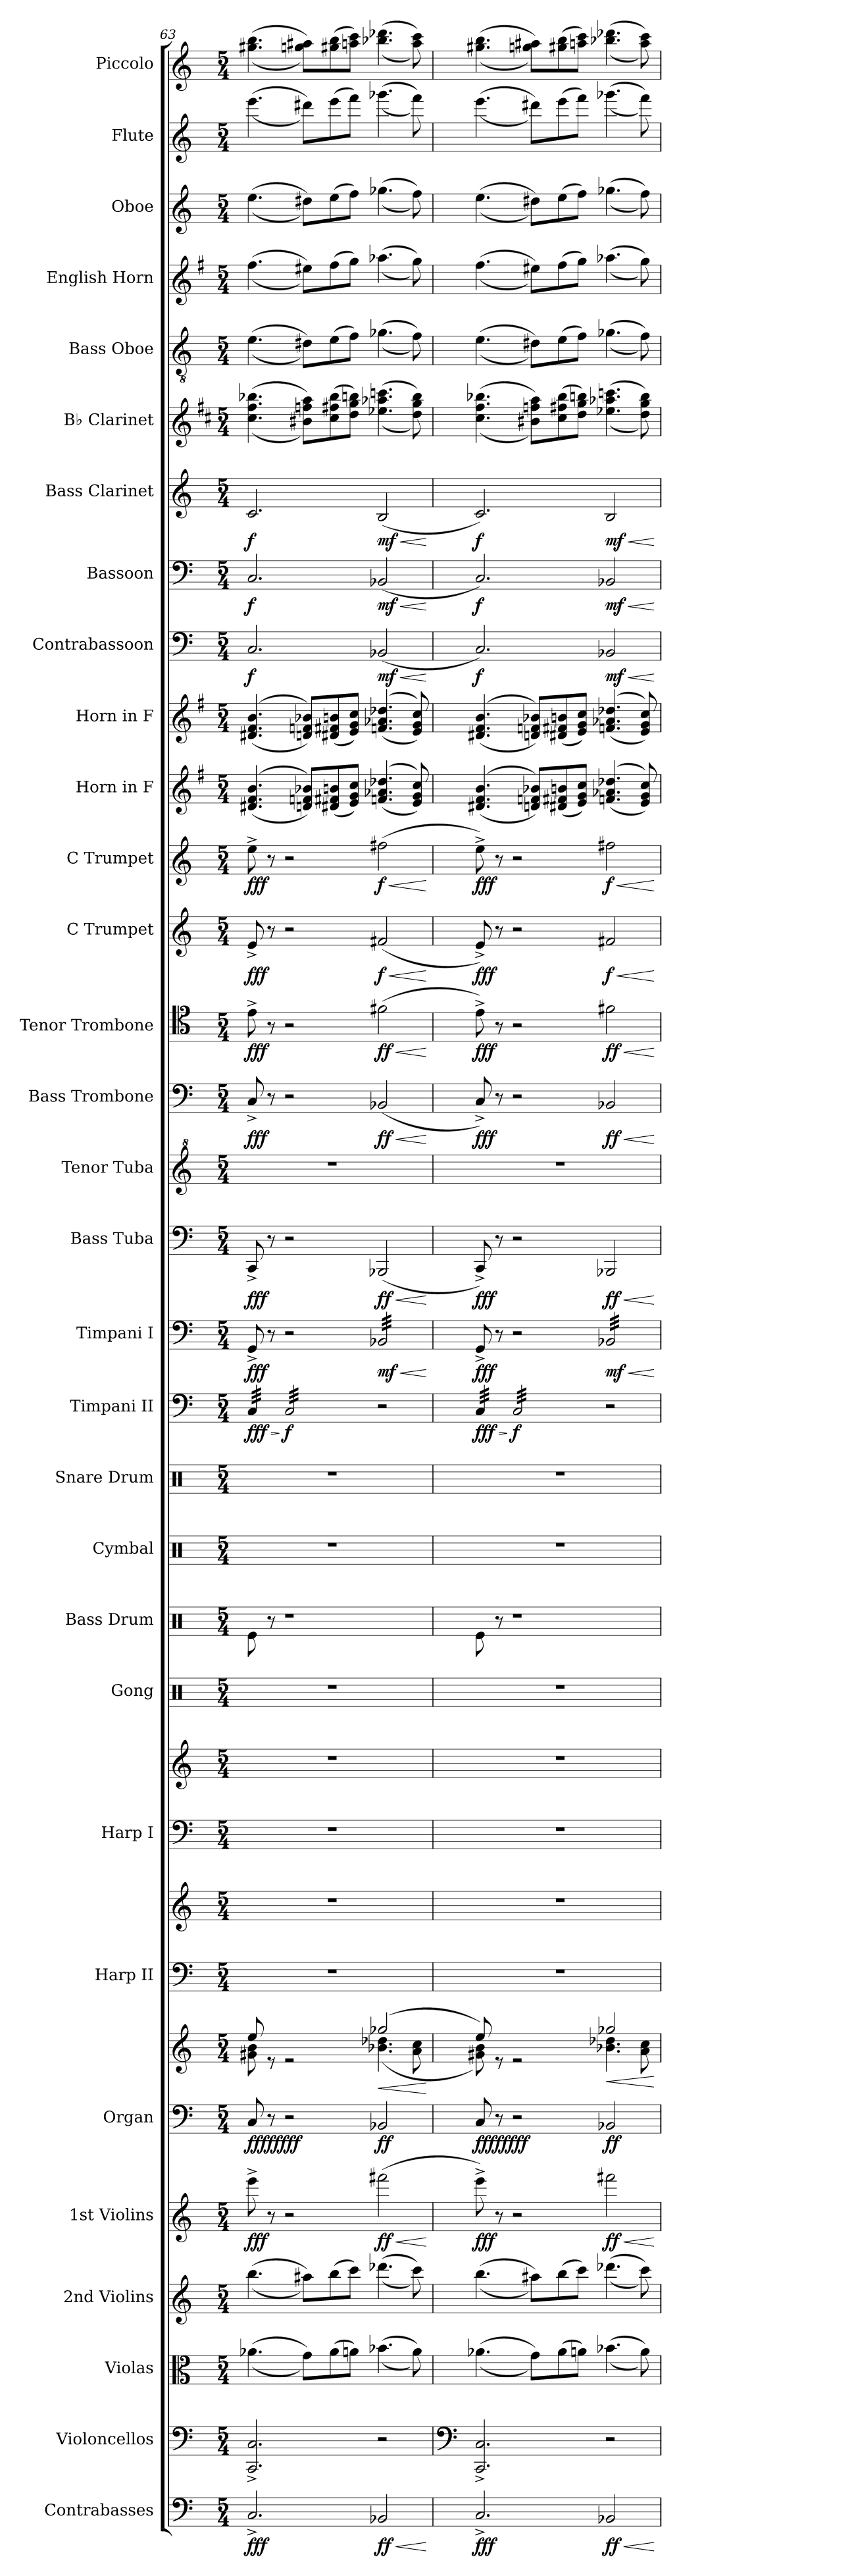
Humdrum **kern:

**kern	**dynam	**kern	**kern	**kern	**kern	**dynam	**kern	**kern	**dynam	**kern	**kern	**kern	**kern	**kern	**kern	**kern	**kern	**kern	**dynam	**kern	**dynam	**kern	**dynam	**kern	**kern	**dynam	**kern	**dynam	**kern	**dynam	**kern	**dynam	**kern	**kern	**kern	**dynam	**kern	**dynam	**kern	**dynam	**kern	**kern	**kern	**kern	**kern	**kern
*part31	*part31	*part30	*part29	*part28	*part27	*part27	*part26	*part26	*part26	*part25	*part25	*part24	*part24	*part23	*part22	*part21	*part20	*part19	*part19	*part18	*part18	*part17	*part17	*part16	*part15	*part15	*part14	*part14	*part13	*part13	*part12	*part12	*part11	*part10	*part9	*part9	*part8	*part8	*part7	*part7	*part6	*part5	*part4	*part3	*part2	*part1
*staff34	*staff34	*staff33	*staff32	*staff31	*staff30	*staff30	*staff29	*staff28	*staff28/29	*staff27	*staff26	*staff25	*staff24	*staff23	*staff22	*staff21	*staff20	*staff19	*staff19	*staff18	*staff18	*staff17	*staff17	*staff16	*staff15	*staff15	*staff14	*staff14	*staff13	*staff13	*staff12	*staff12	*staff11	*staff10	*staff9	*staff9	*staff8	*staff8	*staff7	*staff7	*staff6	*staff5	*staff4	*staff3	*staff2	*staff1
*I"Contrabasses	*	*I"Violoncellos	*I"Violas	*I"2nd Violins	*I"1st Violins	*	*I"Organ	*	*	*I"Harp II	*	*I"Harp I	*	*I"Gong	*I"Bass Drum	*I"Cymbal	*I"Snare Drum	*I"Timpani II	*	*I"Timpani I	*	*I"Bass Tuba	*	*I"Tenor Tuba	*I"Bass Trombone	*	*I"Tenor Trombone	*	*I"C Trumpet	*	*I"C Trumpet	*	*I"Horn in F	*I"Horn in F	*I"Contrabassoon	*	*I"Bassoon	*	*I"Bass Clarinet	*	*I"B♭ Clarinet	*I"Bass Oboe	*I"English Horn	*I"Oboe	*I"Flute	*I"Piccolo
*I'Cbs.	*	*I'Vcs.	*I'Vlas.	*I'Vlns.	*I'Vlns.	*	*I'Org.	*	*	*I'Hrp.	*	*I'Hrp.	*	*	*I'B. Dr.	*I'Cym.	*I'Sn. Dr.	*I'Timp.	*	*I'Timp.	*	*I'Tba.	*	*	*I'B. Tbn.	*	*I'T. Tbn.	*	*I'C Tpt.	*	*I'C Tpt.	*	*	*	*I'Cbsn.	*	*I'Bsn.	*	*I'B. Cl.	*	*I'B♭ Cl.	*	*I'E. Hn.	*I'Ob.	*I'Fl.	*I'Picc.
*clefF4	*	*clefF4	*clefC3	*clefG2	*clefG2	*	*clefF4	*clefG2	*	*clefF4	*clefG2	*clefF4	*clefG2	*clefX	*clefX	*clefX	*clefX	*clefF4	*	*clefF4	*	*clefF4	*	*clefG^2	*clefF4	*	*clefC4	*	*clefG2	*	*clefG2	*	*clefG2	*clefG2	*clefF4	*	*clefF4	*	*clefG2	*	*clefG2	*clefGv2	*clefG2	*clefG2	*clefG2	*clefG2
*ITrd7c12	*	*	*	*	*	*	*	*	*	*	*	*	*	*	*	*	*	*	*	*	*	*	*	*ITrd15c26	*	*	*	*	*	*	*	*	*ITrd4c7	*ITrd4c7	*ITrd7c12	*	*	*	*ITrd8c14	*	*ITrd1c2	*	*ITrd4c7	*	*	*ITrd-7c-12
*k[]	*	*k[]	*k[]	*k[]	*k[]	*	*k[]	*k[]	*	*k[]	*k[]	*k[]	*k[]	*k[]	*k[]	*k[]	*k[]	*k[]	*	*k[]	*	*k[]	*	*k[]	*k[]	*	*k[]	*	*k[]	*	*k[]	*	*k[]	*k[]	*k[]	*	*k[]	*	*k[]	*	*k[]	*k[]	*k[]	*k[]	*k[]	*k[]
*M5/4	*	*M5/4	*M5/4	*M5/4	*M5/4	*	*M5/4	*M5/4	*	*M5/4	*M5/4	*M5/4	*M5/4	*M5/4	*M5/4	*M5/4	*M5/4	*M5/4	*	*M5/4	*	*M5/4	*	*M5/4	*M5/4	*	*M5/4	*	*M5/4	*	*M5/4	*	*M5/4	*M5/4	*M5/4	*	*M5/4	*	*M5/4	*	*M5/4	*M5/4	*M5/4	*M5/4	*M5/4	*M5/4
=63	=63	=63	=63	=63	=63	=63	=63	=63	=63	=63	=63	=63	=63	=63	=63	=63	=63	=63	=63	=63	=63	=63	=63	=63	=63	=63	=63	=63	=63	=63	=63	=63	=63	=63	=63	=63	=63	=63	=63	=63	=63	=63	=63	=63	=63	=63
*	*	*	*	*	*	*	*	*^	*	*	*	*	*	*	*	*	*	*	*	*	*	*	*	*	*	*	*	*	*	*	*	*	*	*	*	*	*	*	*	*	*	*	*	*	*	*
!	!LO:DY:b	!	!	!	!	!LO:DY:b	!	!	!	!LO:DY:b=2	!	!	!	!	!	!	!	!	!	!LO:HP:b	!	!	!	!	!	!	!	!	!	!	!	!	!	!	!	!	!	!	!	!	!	!	!	!	!	!	!
!	!	!	!	!	!	!	!	!	!	!LO:DY:n=1:b	!	!	!	!	!	!	!	!	!	!	!	!	!	!	!	!	!	!	!	!	!	!	!	!	!	!	!	!	!	!	!	!	!	!	!	!	!
!	!	!	!	!	!	!	!	!	!	!LO:DY:n=2:b	!	!	!	!	!	!	!	!	!	!	!	!	!	!	!	!	!	!	!	!	!	!	!	!	!	!	!	!	!	!	!	!	!	!	!	!	!
!	!	!	!	!	!	!	!	!	!	!LO:DY:n=3:b	!	!	!	!	!	!	!	!	!	!LO:DY:n=1:b	!	!LO:DY:b	!	!LO:DY:b	!	!	!LO:DY:b	!	!LO:DY:b	!	!LO:DY:b	!	!LO:DY:b	!	!	!	!LO:DY:b	!	!LO:DY:b	!	!LO:DY:b	!	!	!	!	!	!
*	*	*	*	*	*	*	*	*	*	*	*	*	*	*	*	*	*	*	*tremolo	*	*	*	*	*	*	*	*	*	*	*	*	*	*	*	*	*	*	*	*	*	*	*	*	*	*	*	*
2.CC^/	fff	2.CC/^ 2.C/^	((4.a-X\	((4.bb\	8eee^\	fff	8C/	8ee/	8g#X\ 8b\	ff ff ff ff	4%5r	4%5r	4%5r	4%5r	4%5r	8Re\	4%5r	4%5r	32C/LLL	> fff	8GG^/	fff	8CC^/	fff	4%5r	8C^/	fff	8e^\	fff	8e^/	fff	8ee^\	fff	((4.G#X/ 4.B/ 4.e/	((4.G#X/ 4.B/ 4.e/	2.CC/	f	2.C/	f	2.C/	f	((4.b\ 4.ee\ 4.aa-X\	((4.e\	((4.b\	((4.ee\	((4.eee\	((4.ggg#X\ 4.bbb\
.	.	.	.	.	.	.	.	.	.	.	.	.	.	.	.	.	.	.	32C/	.	.	.	.	.	.	.	.	.	.	.	.	.	.	.	.	.	.	.	.	.	.	.	.	.	.	.	.
.	.	.	.	.	.	.	.	.	.	.	.	.	.	.	.	.	.	.	32C/	.	.	.	.	.	.	.	.	.	.	.	.	.	.	.	.	.	.	.	.	.	.	.	.	.	.	.	.
.	.	.	.	.	.	.	.	.	.	.	.	.	.	.	.	.	.	.	32C/	.	.	.	.	.	.	.	.	.	.	.	.	.	.	.	.	.	.	.	.	.	.	.	.	.	.	.	.
.	.	.	.	.	8r	.	8r	8re	8ryy	.	.	.	.	.	.	8r	.	.	32C/	.	8r	.	8r	.	.	8r	.	8r	.	8r	.	8r	.	.	.	.	.	.	.	.	.	.	.	.	.	.	.
.	.	.	.	.	.	.	.	.	.	.	.	.	.	.	.	.	.	.	32C/	.	.	.	.	.	.	.	.	.	.	.	.	.	.	.	.	.	.	.	.	.	.	.	.	.	.	.	.
.	.	.	.	.	.	.	.	.	.	.	.	.	.	.	.	.	.	.	32C/	.	.	.	.	.	.	.	.	.	.	.	.	.	.	.	.	.	.	.	.	.	.	.	.	.	.	.	.
.	.	.	.	.	.	.	.	.	.	.	.	.	.	.	.	.	.	.	32C/JJJ	.	.	.	.	.	.	.	.	.	.	.	.	.	.	.	.	.	.	.	.	.	.	.	.	.	.	.	.
!	!	!	!	!	!	!	!	!	!	!	!	!	!	!	!	!	!	!	!	!LO:DY:n=2:b	!	!	!	!	!	!	!	!	!	!	!	!	!	!	!	!	!	!	!	!	!	!	!	!	!	!	!
*	*	*	*	*	*	*	*	*v	*v	*	*	*	*	*	*	*	*	*	*	*	*	*	*	*	*	*	*	*	*	*	*	*	*	*	*	*	*	*	*	*	*	*	*	*	*	*	*
.	.	.	.	.	2r	.	2r	2re	.	.	.	.	.	.	1r	.	.	32C/LLL	] f	2r	.	2r	.	.	2r	.	2r	.	2r	.	2r	.	.	.	.	.	.	.	.	.	.	.	.	.	.	.
.	.	.	.	.	.	.	.	.	.	.	.	.	.	.	.	.	.	32C/	.	.	.	.	.	.	.	.	.	.	.	.	.	.	.	.	.	.	.	.	.	.	.	.	.	.	.	.
.	.	.	.	.	.	.	.	.	.	.	.	.	.	.	.	.	.	32C/	.	.	.	.	.	.	.	.	.	.	.	.	.	.	.	.	.	.	.	.	.	.	.	.	.	.	.	.
.	.	.	.	.	.	.	.	.	.	.	.	.	.	.	.	.	.	32C/	.	.	.	.	.	.	.	.	.	.	.	.	.	.	.	.	.	.	.	.	.	.	.	.	.	.	.	.
.	.	.	8g\L))	8aa#X\L))	.	.	.	.	.	.	.	.	.	.	.	.	.	32C/	.	.	.	.	.	.	.	.	.	.	.	.	.	.	8Gn/ 8B-X/ 8e-X/L))	8Gn/ 8B-X/ 8e-X/L))	.	.	.	.	.	.	8a#X\ 8ee-X\ 8gg\L))	8d#X\L))	8a#X\L))	8dd#X\L))	8ddd#X\L))	8gggn\ 8aaa#X\L))
.	.	.	.	.	.	.	.	.	.	.	.	.	.	.	.	.	.	32C/	.	.	.	.	.	.	.	.	.	.	.	.	.	.	.	.	.	.	.	.	.	.	.	.	.	.	.	.
.	.	.	.	.	.	.	.	.	.	.	.	.	.	.	.	.	.	32C/	.	.	.	.	.	.	.	.	.	.	.	.	.	.	.	.	.	.	.	.	.	.	.	.	.	.	.	.
.	.	.	.	.	.	.	.	.	.	.	.	.	.	.	.	.	.	32C/	.	.	.	.	.	.	.	.	.	.	.	.	.	.	.	.	.	.	.	.	.	.	.	.	.	.	.	.
.	.	.	(8a-\	(8bb\	.	.	.	.	.	.	.	.	.	.	.	.	.	32C/	.	.	.	.	.	.	.	.	.	.	.	.	.	.	(8G#X/ 8Bn/ 8en/	(8G#X/ 8Bn/ 8en/	.	.	.	.	.	.	(8b\ 8een\ 8aa-\	(8e\	(8b\	(8ee\	(8eee\	(8ggg#X\ 8bbb\
.	.	.	.	.	.	.	.	.	.	.	.	.	.	.	.	.	.	32C/	.	.	.	.	.	.	.	.	.	.	.	.	.	.	.	.	.	.	.	.	.	.	.	.	.	.	.	.
.	.	.	.	.	.	.	.	.	.	.	.	.	.	.	.	.	.	32C/	.	.	.	.	.	.	.	.	.	.	.	.	.	.	.	.	.	.	.	.	.	.	.	.	.	.	.	.
.	.	.	.	.	.	.	.	.	.	.	.	.	.	.	.	.	.	32C/	.	.	.	.	.	.	.	.	.	.	.	.	.	.	.	.	.	.	.	.	.	.	.	.	.	.	.	.
.	.	.	8an\J)	8ccc\J)	.	.	.	.	.	.	.	.	.	.	.	.	.	32C/	.	.	.	.	.	.	.	.	.	.	.	.	.	.	8A/ 8c/ 8f/J)	8A/ 8c/ 8f/J)	.	.	.	.	.	.	8cc\ 8ff\ 8aan\J)	8f\J)	8cc\J)	8ff\J)	8fff\J)	8aaan\ 8cccc\J)
.	.	.	.	.	.	.	.	.	.	.	.	.	.	.	.	.	.	32C/	.	.	.	.	.	.	.	.	.	.	.	.	.	.	.	.	.	.	.	.	.	.	.	.	.	.	.	.
.	.	.	.	.	.	.	.	.	.	.	.	.	.	.	.	.	.	32C/	.	.	.	.	.	.	.	.	.	.	.	.	.	.	.	.	.	.	.	.	.	.	.	.	.	.	.	.
.	.	.	.	.	.	.	.	.	.	.	.	.	.	.	.	.	.	32C/JJJ	.	.	.	.	.	.	.	.	.	.	.	.	.	.	.	.	.	.	.	.	.	.	.	.	.	.	.	.
!	!LO:HP:b	!	!	!	!	!LO:HP:b	!	!	!LO:HP:b	!	!	!	!	!	!	!	!	!	!	!	!LO:HP:b	!	!LO:HP:b	!	!	!LO:HP:b	!	!LO:HP:b	!	!LO:HP:b	!	!LO:HP:b	!	!	!	!LO:HP:b	!	!LO:HP:b	!	!LO:HP:b	!	!	!	!	!	!
*	*	*	*	*	*	*	*	*^	*	*	*	*	*	*	*	*	*	*	*	*	*	*	*	*	*	*	*	*	*	*	*	*	*	*	*	*	*	*	*	*	*	*	*	*	*	*
!	!LO:DY:n=1:b	!	!	!	!	!LO:DY:n=1:b	!	!	!	!LO:DY:n=4:b=2	!	!	!	!	!	!	!	!	!	!	!	!	!	!	!	!	!	!	!	!	!	!	!	!	!	!	!	!	!	!	!	!	!	!	!	!	!
!	!	!	!	!	!	!	!	!	!	!LO:DY:n=5:b	!	!	!	!	!	!	!	!	!	!	!	!LO:DY:n=1:b	!	!LO:DY:n=1:b	!	!	!LO:DY:n=1:b	!	!LO:DY:n=1:b	!	!LO:DY:n=1:b	!	!LO:DY:n=1:b	!	!	!	!LO:DY:n=1:b	!	!LO:DY:n=1:b	!	!LO:DY:n=1:b	!	!	!	!	!	!
*	*	*	*	*	*	*	*	*	*	*	*	*	*	*	*	*	*	*	*	*	*tremolo	*	*	*	*	*	*	*	*	*	*	*	*	*	*	*	*	*	*	*	*	*	*	*	*	*	*
2BBB-X/	< ff	2r	((4.b-X\	((4.ddd-X\	(2fff#X\	< ff	2BB-X/	(2gg-X/	(4.b-X\ 4.dd-X\	< f f	.	.	.	.	.	.	.	.	2r	.	32BB-X/LLL	< mf	(2BBB-X/	< ff	.	(2BB-X/	< ff	(2f#X\	< ff	(2f#X/	< f	(2ff#X\	< f	((4.B-X/ 4.d-X/ 4.g-X/	((4.B-X/ 4.d-X/ 4.g-X/	(2BBB-X/	< mf	(2BB-X/	< mf	(2BB/	< mf	((4.dd-X\ 4.gg-X\ 4.bb-X\	((4.g-X\	((4.dd-X\	((4.gg-X\	((4.ggg-X\	((4.bbb-X\ 4.dddd-X\
.	.	.	.	.	.	.	.	.	.	.	.	.	.	.	.	.	.	.	.	.	32BB-X/	.	.	.	.	.	.	.	.	.	.	.	.	.	.	.	.	.	.	.	.	.	.	.	.	.	.
.	.	.	.	.	.	.	.	.	.	.	.	.	.	.	.	.	.	.	.	.	32BB-X/	.	.	.	.	.	.	.	.	.	.	.	.	.	.	.	.	.	.	.	.	.	.	.	.	.	.
.	.	.	.	.	.	.	.	.	.	.	.	.	.	.	.	.	.	.	.	.	32BB-X/	.	.	.	.	.	.	.	.	.	.	.	.	.	.	.	.	.	.	.	.	.	.	.	.	.	.
.	.	.	.	.	.	.	.	.	.	.	.	.	.	.	.	.	.	.	.	.	32BB-/	.	.	.	.	.	.	.	.	.	.	.	.	.	.	.	.	.	.	.	.	.	.	.	.	.	.
.	.	.	.	.	.	.	.	.	.	.	.	.	.	.	.	.	.	.	.	.	32BB-/	.	.	.	.	.	.	.	.	.	.	.	.	.	.	.	.	.	.	.	.	.	.	.	.	.	.
.	.	.	.	.	.	.	.	.	.	.	.	.	.	.	.	.	.	.	.	.	32BB-/	.	.	.	.	.	.	.	.	.	.	.	.	.	.	.	.	.	.	.	.	.	.	.	.	.	.
.	.	.	.	.	.	.	.	.	.	.	.	.	.	.	.	.	.	.	.	.	32BB-/	.	.	.	.	.	.	.	.	.	.	.	.	.	.	.	.	.	.	.	.	.	.	.	.	.	.
.	.	.	.	.	.	.	.	.	.	.	.	.	.	.	.	.	.	.	.	.	32BB-/	.	.	.	.	.	.	.	.	.	.	.	.	.	.	.	.	.	.	.	.	.	.	.	.	.	.
.	.	.	.	.	.	.	.	.	.	.	.	.	.	.	.	.	.	.	.	.	32BB-/	.	.	.	.	.	.	.	.	.	.	.	.	.	.	.	.	.	.	.	.	.	.	.	.	.	.
.	.	.	.	.	.	.	.	.	.	.	.	.	.	.	.	.	.	.	.	.	32BB-/	.	.	.	.	.	.	.	.	.	.	.	.	.	.	.	.	.	.	.	.	.	.	.	.	.	.
.	.	.	.	.	.	.	.	.	.	.	.	.	.	.	.	.	.	.	.	.	32BB-/	.	.	.	.	.	.	.	.	.	.	.	.	.	.	.	.	.	.	.	.	.	.	.	.	.	.
.	.	.	8a\))	8ccc\))	.	.	.	.	8a\ 8cc\	.	.	.	.	.	.	.	.	.	.	.	32BB-/	.	.	.	.	.	.	.	.	.	.	.	.	8A/ 8c/ 8f/))	8A/ 8c/ 8f/))	.	.	.	.	.	.	8cc\ 8ff\ 8aa\))	8f\))	8cc\))	8ff\))	8fff\))	8aaa\ 8cccc\))
.	.	.	.	.	.	.	.	.	.	.	.	.	.	.	.	.	.	.	.	.	32BB-/	.	.	.	.	.	.	.	.	.	.	.	.	.	.	.	.	.	.	.	.	.	.	.	.	.	.
.	.	.	.	.	.	.	.	.	.	.	.	.	.	.	.	.	.	.	.	.	32BB-/	.	.	.	.	.	.	.	.	.	.	.	.	.	.	.	.	.	.	.	.	.	.	.	.	.	.
.	.	.	.	.	.	.	.	.	.	.	.	.	.	.	.	.	.	.	.	.	32BB-/JJJ	.	.	.	.	.	.	.	.	.	.	.	.	.	.	.	.	.	.	.	.	.	.	.	.	.	.
*	*	*	*	*	*	*	*	*	*	*	*	*	*	*	*	*	*	*	*	*	*Xtremolo	*	*	*	*	*	*	*	*	*	*	*	*	*	*	*	*	*	*	*	*	*	*	*	*	*	*
*	*	*	*	*	*	*	*	*v	*v	*	*	*	*	*	*	*	*	*	*	*	*	*	*	*	*	*	*	*	*	*	*	*	*	*	*	*	*	*	*	*	*	*	*	*	*	*	*
.	[	.	.	.	.	[	.	.	[	.	.	.	.	.	.	.	.	.	.	.	[	.	[	.	.	[	.	[	.	[	.	[	.	.	.	[	.	[	.	[	.	.	.	.	.	.
=64	=64	=64	=64	=64	=64	=64	=64	=64	=64	=64	=64	=64	=64	=64	=64	=64	=64	=64	=64	=64	=64	=64	=64	=64	=64	=64	=64	=64	=64	=64	=64	=64	=64	=64	=64	=64	=64	=64	=64	=64	=64	=64	=64	=64	=64	=64
*	*	*clefF4	*	*	*	*	*	*	*	*	*	*	*	*	*	*	*	*	*	*	*	*	*	*	*	*	*	*	*	*	*	*	*	*	*	*	*	*	*	*	*	*	*	*	*	*
*	*	*	*	*	*	*	*	*^	*	*	*	*	*	*	*	*	*	*	*	*	*	*	*	*	*	*	*	*	*	*	*	*	*	*	*	*	*	*	*	*	*	*	*	*	*	*
!	!LO:DY:b	!	!	!	!	!LO:DY:b	!	!	!	!LO:DY:b=2	!	!	!	!	!	!	!	!	!	!LO:HP:b	!	!	!	!	!	!	!	!	!	!	!	!	!	!	!	!	!	!	!	!	!	!	!	!	!	!	!
!	!	!	!	!	!	!	!	!	!	!LO:DY:n=1:b	!	!	!	!	!	!	!	!	!	!	!	!	!	!	!	!	!	!	!	!	!	!	!	!	!	!	!	!	!	!	!	!	!	!	!	!	!
!	!	!	!	!	!	!	!	!	!	!LO:DY:n=2:b	!	!	!	!	!	!	!	!	!	!	!	!	!	!	!	!	!	!	!	!	!	!	!	!	!	!	!	!	!	!	!	!	!	!	!	!	!
!	!	!	!	!	!	!	!	!	!	!LO:DY:n=3:b	!	!	!	!	!	!	!	!	!	!LO:DY:n=1:b	!	!LO:DY:b	!	!LO:DY:b	!	!	!LO:DY:b	!	!LO:DY:b	!	!LO:DY:b	!	!LO:DY:b	!	!	!	!LO:DY:b	!	!LO:DY:b	!	!LO:DY:b	!	!	!	!	!	!
2.CC^/	fff	2.CC/^ 2.C/^	((4.a-X\	((4.bb\	8eee^\)	fff	8C/	8ee/)	8g#X\ 8b\)	ff ff ff ff	4%5r	4%5r	4%5r	4%5r	4%5r	8Re\	4%5r	4%5r	32C/LLL	> fff	8GG^/	fff	8CC^/)	fff	4%5r	8C^/)	fff	8e^\)	fff	8e^/)	fff	8ee^\)	fff	((4.G#X/ 4.B/ 4.e/	((4.G#X/ 4.B/ 4.e/	2.CC/)	f	2.C/)	f	2.C/)	f	((4.b\ 4.ee\ 4.aa-X\	((4.e\	((4.b\	((4.ee\	((4.eee\	((4.ggg#X\ 4.bbb\
.	.	.	.	.	.	.	.	.	.	.	.	.	.	.	.	.	.	.	32C/	.	.	.	.	.	.	.	.	.	.	.	.	.	.	.	.	.	.	.	.	.	.	.	.	.	.	.	.
.	.	.	.	.	.	.	.	.	.	.	.	.	.	.	.	.	.	.	32C/	.	.	.	.	.	.	.	.	.	.	.	.	.	.	.	.	.	.	.	.	.	.	.	.	.	.	.	.
.	.	.	.	.	.	.	.	.	.	.	.	.	.	.	.	.	.	.	32C/	.	.	.	.	.	.	.	.	.	.	.	.	.	.	.	.	.	.	.	.	.	.	.	.	.	.	.	.
.	.	.	.	.	8r	.	8r	8re	8ryy	.	.	.	.	.	.	8r	.	.	32C/	.	8r	.	8r	.	.	8r	.	8r	.	8r	.	8r	.	.	.	.	.	.	.	.	.	.	.	.	.	.	.
.	.	.	.	.	.	.	.	.	.	.	.	.	.	.	.	.	.	.	32C/	.	.	.	.	.	.	.	.	.	.	.	.	.	.	.	.	.	.	.	.	.	.	.	.	.	.	.	.
.	.	.	.	.	.	.	.	.	.	.	.	.	.	.	.	.	.	.	32C/	.	.	.	.	.	.	.	.	.	.	.	.	.	.	.	.	.	.	.	.	.	.	.	.	.	.	.	.
.	.	.	.	.	.	.	.	.	.	.	.	.	.	.	.	.	.	.	32C/JJJ	.	.	.	.	.	.	.	.	.	.	.	.	.	.	.	.	.	.	.	.	.	.	.	.	.	.	.	.
!	!	!	!	!	!	!	!	!	!	!	!	!	!	!	!	!	!	!	!	!LO:DY:n=2:b	!	!	!	!	!	!	!	!	!	!	!	!	!	!	!	!	!	!	!	!	!	!	!	!	!	!	!
*	*	*	*	*	*	*	*	*v	*v	*	*	*	*	*	*	*	*	*	*	*	*	*	*	*	*	*	*	*	*	*	*	*	*	*	*	*	*	*	*	*	*	*	*	*	*	*	*
.	.	.	.	.	2r	.	2r	2re	.	.	.	.	.	.	1r	.	.	32C/LLL	] f	2r	.	2r	.	.	2r	.	2r	.	2r	.	2r	.	.	.	.	.	.	.	.	.	.	.	.	.	.	.
.	.	.	.	.	.	.	.	.	.	.	.	.	.	.	.	.	.	32C/	.	.	.	.	.	.	.	.	.	.	.	.	.	.	.	.	.	.	.	.	.	.	.	.	.	.	.	.
.	.	.	.	.	.	.	.	.	.	.	.	.	.	.	.	.	.	32C/	.	.	.	.	.	.	.	.	.	.	.	.	.	.	.	.	.	.	.	.	.	.	.	.	.	.	.	.
.	.	.	.	.	.	.	.	.	.	.	.	.	.	.	.	.	.	32C/	.	.	.	.	.	.	.	.	.	.	.	.	.	.	.	.	.	.	.	.	.	.	.	.	.	.	.	.
.	.	.	8g\L))	8aa#X\L))	.	.	.	.	.	.	.	.	.	.	.	.	.	32C/	.	.	.	.	.	.	.	.	.	.	.	.	.	.	8Gn/ 8B-X/ 8e-X/L))	8Gn/ 8B-X/ 8e-X/L))	.	.	.	.	.	.	8a#X\ 8ee-X\ 8gg\L))	8d#X\L))	8a#X\L))	8dd#X\L))	8ddd#X\L))	8gggn\ 8aaa#X\L))
.	.	.	.	.	.	.	.	.	.	.	.	.	.	.	.	.	.	32C/	.	.	.	.	.	.	.	.	.	.	.	.	.	.	.	.	.	.	.	.	.	.	.	.	.	.	.	.
.	.	.	.	.	.	.	.	.	.	.	.	.	.	.	.	.	.	32C/	.	.	.	.	.	.	.	.	.	.	.	.	.	.	.	.	.	.	.	.	.	.	.	.	.	.	.	.
.	.	.	.	.	.	.	.	.	.	.	.	.	.	.	.	.	.	32C/	.	.	.	.	.	.	.	.	.	.	.	.	.	.	.	.	.	.	.	.	.	.	.	.	.	.	.	.
.	.	.	(8a-\	(8bb\	.	.	.	.	.	.	.	.	.	.	.	.	.	32C/	.	.	.	.	.	.	.	.	.	.	.	.	.	.	(8G#X/ 8Bn/ 8en/	(8G#X/ 8Bn/ 8en/	.	.	.	.	.	.	(8b\ 8een\ 8aa-\	(8e\	(8b\	(8ee\	(8eee\	(8ggg#X\ 8bbb\
.	.	.	.	.	.	.	.	.	.	.	.	.	.	.	.	.	.	32C/	.	.	.	.	.	.	.	.	.	.	.	.	.	.	.	.	.	.	.	.	.	.	.	.	.	.	.	.
.	.	.	.	.	.	.	.	.	.	.	.	.	.	.	.	.	.	32C/	.	.	.	.	.	.	.	.	.	.	.	.	.	.	.	.	.	.	.	.	.	.	.	.	.	.	.	.
.	.	.	.	.	.	.	.	.	.	.	.	.	.	.	.	.	.	32C/	.	.	.	.	.	.	.	.	.	.	.	.	.	.	.	.	.	.	.	.	.	.	.	.	.	.	.	.
.	.	.	8an\J)	8ccc\J)	.	.	.	.	.	.	.	.	.	.	.	.	.	32C/	.	.	.	.	.	.	.	.	.	.	.	.	.	.	8A/ 8c/ 8f/J)	8A/ 8c/ 8f/J)	.	.	.	.	.	.	8cc\ 8ff\ 8aan\J)	8f\J)	8cc\J)	8ff\J)	8fff\J)	8aaan\ 8cccc\J)
.	.	.	.	.	.	.	.	.	.	.	.	.	.	.	.	.	.	32C/	.	.	.	.	.	.	.	.	.	.	.	.	.	.	.	.	.	.	.	.	.	.	.	.	.	.	.	.
.	.	.	.	.	.	.	.	.	.	.	.	.	.	.	.	.	.	32C/	.	.	.	.	.	.	.	.	.	.	.	.	.	.	.	.	.	.	.	.	.	.	.	.	.	.	.	.
.	.	.	.	.	.	.	.	.	.	.	.	.	.	.	.	.	.	32C/JJJ	.	.	.	.	.	.	.	.	.	.	.	.	.	.	.	.	.	.	.	.	.	.	.	.	.	.	.	.
*	*	*	*	*	*	*	*	*	*	*	*	*	*	*	*	*	*	*Xtremolo	*	*	*	*	*	*	*	*	*	*	*	*	*	*	*	*	*	*	*	*	*	*	*	*	*	*	*	*
!	!LO:HP:b	!	!	!	!	!LO:HP:b	!	!	!LO:HP:b	!	!	!	!	!	!	!	!	!	!	!	!LO:HP:b	!	!LO:HP:b	!	!	!LO:HP:b	!	!LO:HP:b	!	!LO:HP:b	!	!LO:HP:b	!	!	!	!LO:HP:b	!	!LO:HP:b	!	!LO:HP:b	!	!	!	!	!	!
*	*	*	*	*	*	*	*	*^	*	*	*	*	*	*	*	*	*	*	*	*	*	*	*	*	*	*	*	*	*	*	*	*	*	*	*	*	*	*	*	*	*	*	*	*	*	*
!	!LO:DY:n=1:b	!	!	!	!	!LO:DY:n=1:b	!	!	!	!LO:DY:n=4:b=2	!	!	!	!	!	!	!	!	!	!	!	!	!	!	!	!	!	!	!	!	!	!	!	!	!	!	!	!	!	!	!	!	!	!	!	!	!
!	!	!	!	!	!	!	!	!	!	!LO:DY:n=5:b	!	!	!	!	!	!	!	!	!	!	!	!LO:DY:n=1:b	!	!LO:DY:n=1:b	!	!	!LO:DY:n=1:b	!	!LO:DY:n=1:b	!	!LO:DY:n=1:b	!	!LO:DY:n=1:b	!	!	!	!LO:DY:n=1:b	!	!LO:DY:n=1:b	!	!LO:DY:n=1:b	!	!	!	!	!	!
*	*	*	*	*	*	*	*	*	*	*	*	*	*	*	*	*	*	*	*	*	*tremolo	*	*	*	*	*	*	*	*	*	*	*	*	*	*	*	*	*	*	*	*	*	*	*	*	*	*
2BBB-X/	< ff	2r	((4.b-X\	((4.ddd-X\	2fff#X\	< ff	2BB-X/	2gg-X/	4.b-X\ 4.dd-X\	< f f	.	.	.	.	.	.	.	.	2r	.	32BB-X/LLL	< mf	2BBB-X/	< ff	.	2BB-X/	< ff	2f#X\	< ff	2f#X/	< f	2ff#X\	< f	((4.B-X/ 4.d-X/ 4.g-X/	((4.B-X/ 4.d-X/ 4.g-X/	2BBB-X/	< mf	2BB-X/	< mf	2BB/	< mf	((4.dd-X\ 4.gg-X\ 4.bb-X\	((4.g-X\	((4.dd-X\	((4.gg-X\	((4.ggg-X\	((4.bbb-X\ 4.dddd-X\
.	.	.	.	.	.	.	.	.	.	.	.	.	.	.	.	.	.	.	.	.	32BB-X/	.	.	.	.	.	.	.	.	.	.	.	.	.	.	.	.	.	.	.	.	.	.	.	.	.	.
.	.	.	.	.	.	.	.	.	.	.	.	.	.	.	.	.	.	.	.	.	32BB-X/	.	.	.	.	.	.	.	.	.	.	.	.	.	.	.	.	.	.	.	.	.	.	.	.	.	.
.	.	.	.	.	.	.	.	.	.	.	.	.	.	.	.	.	.	.	.	.	32BB-X/	.	.	.	.	.	.	.	.	.	.	.	.	.	.	.	.	.	.	.	.	.	.	.	.	.	.
.	.	.	.	.	.	.	.	.	.	.	.	.	.	.	.	.	.	.	.	.	32BB-/	.	.	.	.	.	.	.	.	.	.	.	.	.	.	.	.	.	.	.	.	.	.	.	.	.	.
.	.	.	.	.	.	.	.	.	.	.	.	.	.	.	.	.	.	.	.	.	32BB-/	.	.	.	.	.	.	.	.	.	.	.	.	.	.	.	.	.	.	.	.	.	.	.	.	.	.
.	.	.	.	.	.	.	.	.	.	.	.	.	.	.	.	.	.	.	.	.	32BB-/	.	.	.	.	.	.	.	.	.	.	.	.	.	.	.	.	.	.	.	.	.	.	.	.	.	.
.	.	.	.	.	.	.	.	.	.	.	.	.	.	.	.	.	.	.	.	.	32BB-/	.	.	.	.	.	.	.	.	.	.	.	.	.	.	.	.	.	.	.	.	.	.	.	.	.	.
.	.	.	.	.	.	.	.	.	.	.	.	.	.	.	.	.	.	.	.	.	32BB-/	.	.	.	.	.	.	.	.	.	.	.	.	.	.	.	.	.	.	.	.	.	.	.	.	.	.
.	.	.	.	.	.	.	.	.	.	.	.	.	.	.	.	.	.	.	.	.	32BB-/	.	.	.	.	.	.	.	.	.	.	.	.	.	.	.	.	.	.	.	.	.	.	.	.	.	.
.	.	.	.	.	.	.	.	.	.	.	.	.	.	.	.	.	.	.	.	.	32BB-/	.	.	.	.	.	.	.	.	.	.	.	.	.	.	.	.	.	.	.	.	.	.	.	.	.	.
.	.	.	.	.	.	.	.	.	.	.	.	.	.	.	.	.	.	.	.	.	32BB-/	.	.	.	.	.	.	.	.	.	.	.	.	.	.	.	.	.	.	.	.	.	.	.	.	.	.
.	.	.	8a\))	8ccc\))	.	.	.	.	8a\ 8cc\	.	.	.	.	.	.	.	.	.	.	.	32BB-/	.	.	.	.	.	.	.	.	.	.	.	.	8A/ 8c/ 8f/))	8A/ 8c/ 8f/))	.	.	.	.	.	.	8cc\ 8ff\ 8aa\))	8f\))	8cc\))	8ff\))	8fff\))	8aaa\ 8cccc\))
.	.	.	.	.	.	.	.	.	.	.	.	.	.	.	.	.	.	.	.	.	32BB-/	.	.	.	.	.	.	.	.	.	.	.	.	.	.	.	.	.	.	.	.	.	.	.	.	.	.
.	.	.	.	.	.	.	.	.	.	.	.	.	.	.	.	.	.	.	.	.	32BB-/	.	.	.	.	.	.	.	.	.	.	.	.	.	.	.	.	.	.	.	.	.	.	.	.	.	.
.	.	.	.	.	.	.	.	.	.	.	.	.	.	.	.	.	.	.	.	.	32BB-/JJJ	.	.	.	.	.	.	.	.	.	.	.	.	.	.	.	.	.	.	.	.	.	.	.	.	.	.
*	*	*	*	*	*	*	*	*	*	*	*	*	*	*	*	*	*	*	*	*	*Xtremolo	*	*	*	*	*	*	*	*	*	*	*	*	*	*	*	*	*	*	*	*	*	*	*	*	*	*
*	*	*	*	*	*	*	*	*v	*v	*	*	*	*	*	*	*	*	*	*	*	*	*	*	*	*	*	*	*	*	*	*	*	*	*	*	*	*	*	*	*	*	*	*	*	*	*	*
.	[	.	.	.	.	[	.	.	[	.	.	.	.	.	.	.	.	.	.	.	[	.	[	.	.	[	.	[	.	[	.	[	.	.	.	[	.	[	.	[	.	.	.	.	.	.
=	=	=	=	=	=	=	=	=	=	=	=	=	=	=	=	=	=	=	=	=	=	=	=	=	=	=	=	=	=	=	=	=	=	=	=	=	=	=	=	=	=	=	=	=	=	=
*-	*-	*-	*-	*-	*-	*-	*-	*-	*-	*-	*-	*-	*-	*-	*-	*-	*-	*-	*-	*-	*-	*-	*-	*-	*-	*-	*-	*-	*-	*-	*-	*-	*-	*-	*-	*-	*-	*-	*-	*-	*-	*-	*-	*-	*-	*-
